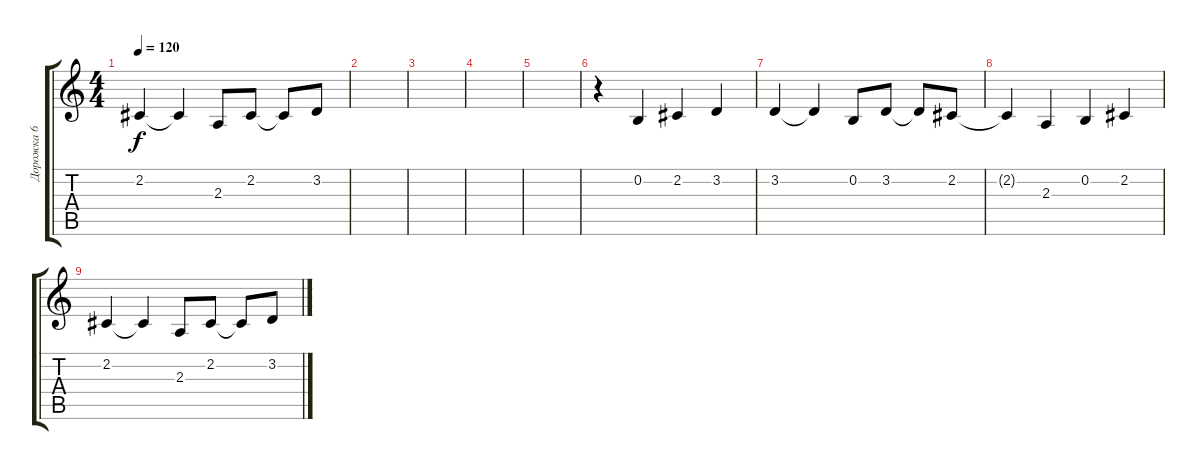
\track ("Дорожка 6" "Дорожка 6") {instrument lead2sawtooth}
\staff {score tabs}
\tuning (E4 B3 G3 D3 A2 E2) {hide}
\ts (4 4)
\tempo 120
\clef g2
\ks c
2.2.4{dy f} 2.2{t}.4 2.3.8 2.2.8 2.2{t}.8 3.2.8 |
|
|
|
|
r.4 0.2.4 2.2.4 3.2.4 |
3.2.4 3.2{t}.4 0.2.8 3.2.8 3.2{t}.8 2.2.8 |
2.2{t}.4 2.3.4 0.2.4 2.2.4 |
2.2.4 2.2{t}.4 2.3.8 2.2.8 2.2{t}.8 3.2.8
